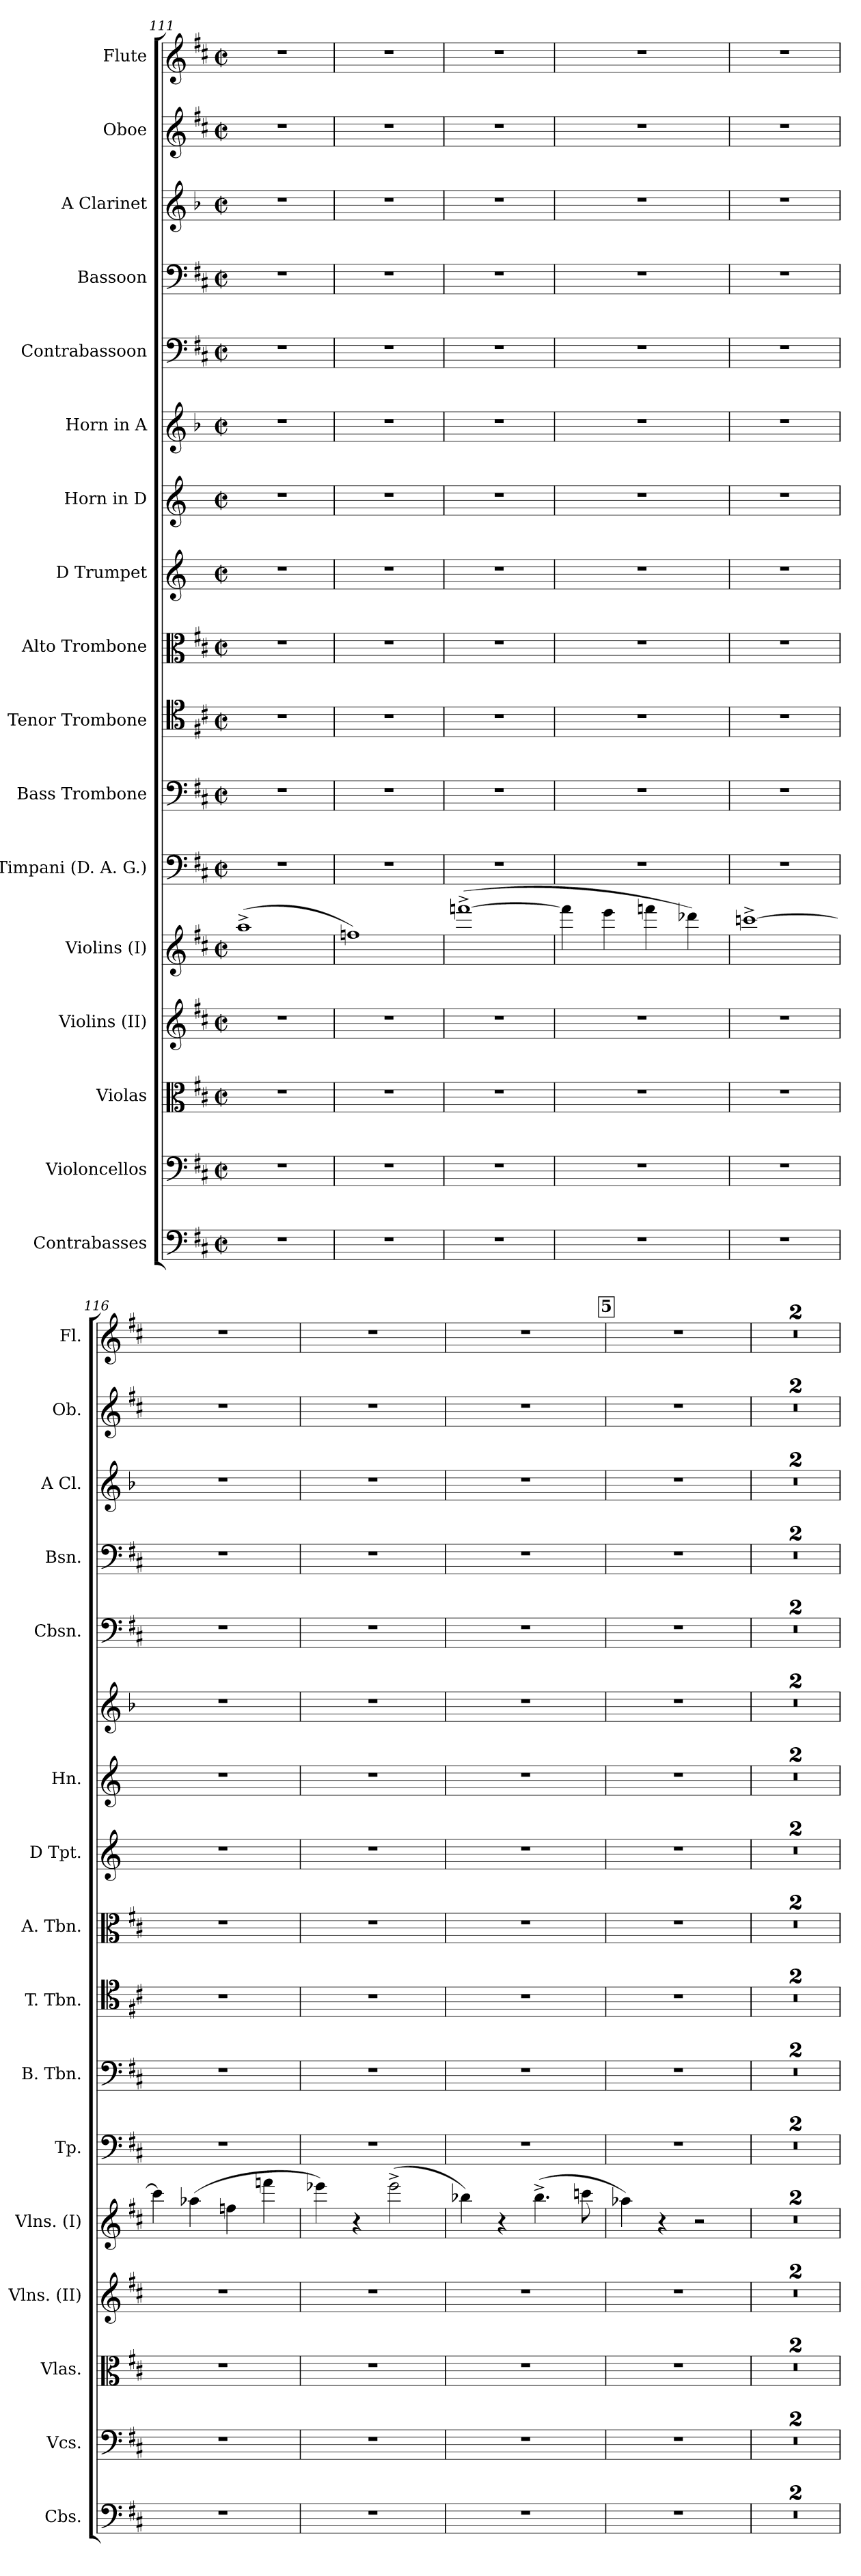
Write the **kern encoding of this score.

**kern	**kern	**kern	**kern	**kern	**kern	**kern	**kern	**kern	**kern	**kern	**kern	**kern	**kern	**kern	**kern	**kern
*part17	*part16	*part15	*part14	*part13	*part12	*part11	*part10	*part9	*part8	*part7	*part6	*part5	*part4	*part3	*part2	*part1
*staff17	*staff16	*staff15	*staff14	*staff13	*staff12	*staff11	*staff10	*staff9	*staff8	*staff7	*staff6	*staff5	*staff4	*staff3	*staff2	*staff1
*I"Contrabasses	*I"Violoncellos	*I"Violas	*I"Violins (II)	*I"Violins (I)	*I"Timpani (D. A. G.)	*I"Bass Trombone	*I"Tenor Trombone	*I"Alto Trombone	*I"D Trumpet	*I"Horn in D	*I"Horn in A	*I"Contrabassoon	*I"Bassoon	*I"A Clarinet	*I"Oboe	*I"Flute
*I'Cbs.	*I'Vcs.	*I'Vlas.	*I'Vlns. (II)	*I'Vlns. (I)	*I'Tp.	*I'B. Tbn.	*I'T. Tbn.	*I'A. Tbn.	*I'D Tpt.	*I'Hn.	*	*I'Cbsn.	*I'Bsn.	*I'A Cl.	*I'Ob.	*I'Fl.
*clefF4	*clefF4	*clefC3	*clefG2	*clefG2	*clefF4	*clefF4	*clefC4	*clefC3	*clefG2	*clefG2	*clefG2	*clefF4	*clefF4	*clefG2	*clefG2	*clefG2
*ITrd7c12	*	*	*	*	*	*	*	*	*ITrd-1c-2	*ITrd6c10	*ITrd2c3	*ITrd7c12	*	*ITrd2c3	*	*
*k[f#c#]	*k[f#c#]	*k[f#c#]	*k[f#c#]	*k[f#c#]	*k[f#c#]	*k[f#c#]	*k[f#c#]	*k[f#c#]	*k[f#c#]	*k[f#c#]	*k[f#c#]	*k[f#c#]	*k[f#c#]	*k[f#c#]	*k[f#c#]	*k[f#c#]
*M2/2	*M2/2	*M2/2	*M2/2	*M2/2	*M2/2	*M2/2	*M2/2	*M2/2	*M2/2	*M2/2	*M2/2	*M2/2	*M2/2	*M2/2	*M2/2	*M2/2
*met(c|)	*met(c|)	*met(c|)	*met(c|)	*met(c|)	*met(c|)	*met(c|)	*met(c|)	*met(c|)	*met(c|)	*met(c|)	*met(c|)	*met(c|)	*met(c|)	*met(c|)	*met(c|)	*met(c|)
=111	=111	=111	=111	=111	=111	=111	=111	=111	=111	=111	=111	=111	=111	=111	=111	=111
1r	1r	1r	1r	(>1aa^	1r	1r	1r	1r	1r	1r	1r	1r	1r	1r	1r	1r
=112	=112	=112	=112	=112	=112	=112	=112	=112	=112	=112	=112	=112	=112	=112	=112	=112
1r	1r	1r	1r	1ffn)	1r	1r	1r	1r	1r	1r	1r	1r	1r	1r	1r	1r
=113	=113	=113	=113	=113	=113	=113	=113	=113	=113	=113	=113	=113	=113	=113	=113	=113
1r	1r	1r	1r	(>[1fffn^	1r	1r	1r	1r	1r	1r	1r	1r	1r	1r	1r	1r
=114	=114	=114	=114	=114	=114	=114	=114	=114	=114	=114	=114	=114	=114	=114	=114	=114
1r	1r	1r	1r	4fff\]	1r	1r	1r	1r	1r	1r	1r	1r	1r	1r	1r	1r
.	.	.	.	4eee\	.	.	.	.	.	.	.	.	.	.	.	.
.	.	.	.	4fffn\	.	.	.	.	.	.	.	.	.	.	.	.
.	.	.	.	4ddd-X\)	.	.	.	.	.	.	.	.	.	.	.	.
=115	=115	=115	=115	=115	=115	=115	=115	=115	=115	=115	=115	=115	=115	=115	=115	=115
1r	1r	1r	1r	[1cccn^	1r	1r	1r	1r	1r	1r	1r	1r	1r	1r	1r	1r
=116	=116	=116	=116	=116	=116	=116	=116	=116	=116	=116	=116	=116	=116	=116	=116	=116
1r	1r	1r	1r	4ccc\]	1r	1r	1r	1r	1r	1r	1r	1r	1r	1r	1r	1r
.	.	.	.	(>4aa-X\	.	.	.	.	.	.	.	.	.	.	.	.
.	.	.	.	4ffn\	.	.	.	.	.	.	.	.	.	.	.	.
.	.	.	.	4fffn\	.	.	.	.	.	.	.	.	.	.	.	.
=117	=117	=117	=117	=117	=117	=117	=117	=117	=117	=117	=117	=117	=117	=117	=117	=117
1r	1r	1r	1r	4eee-X\)	1r	1r	1r	1r	1r	1r	1r	1r	1r	1r	1r	1r
.	.	.	.	4r	.	.	.	.	.	.	.	.	.	.	.	.
.	.	.	.	(>2eee-^\	.	.	.	.	.	.	.	.	.	.	.	.
=118	=118	=118	=118	=118	=118	=118	=118	=118	=118	=118	=118	=118	=118	=118	=118	=118
1r	1r	1r	1r	4bb-X\)	1r	1r	1r	1r	1r	1r	1r	1r	1r	1r	1r	1r
.	.	.	.	4r	.	.	.	.	.	.	.	.	.	.	.	.
.	.	.	.	(>4.bb-^\	.	.	.	.	.	.	.	.	.	.	.	.
.	.	.	.	8cccn\	.	.	.	.	.	.	.	.	.	.	.	.
!!LO:PB:g=z
!!LO:REH:place=s1:a:B:fs=14:t=5
=119	=119	=119	=119	=119	=119	=119	=119	=119	=119	=119	=119	=119	=119	=119	=119	=119
1r	1r	1r	1r	4aa-X\)	1r	1r	1r	1r	1r	1r	1r	1r	1r	1r	1r	1r
.	.	.	.	4r	.	.	.	.	.	.	.	.	.	.	.	.
.	.	.	.	2r	.	.	.	.	.	.	.	.	.	.	.	.
=120	=120	=120	=120	=120	=120	=120	=120	=120	=120	=120	=120	=120	=120	=120	=120	=120
1r	1r	1r	1r	1r	1r	1r	1r	1r	1r	1r	1r	1r	1r	1r	1r	1r
=121	=121	=121	=121	=121	=121	=121	=121	=121	=121	=121	=121	=121	=121	=121	=121	=121
1r	1r	1r	1r	1r	1r	1r	1r	1r	1r	1r	1r	1r	1r	1r	1r	1r
=	=	=	=	=	=	=	=	=	=	=	=	=	=	=	=	=
*-	*-	*-	*-	*-	*-	*-	*-	*-	*-	*-	*-	*-	*-	*-	*-	*-
